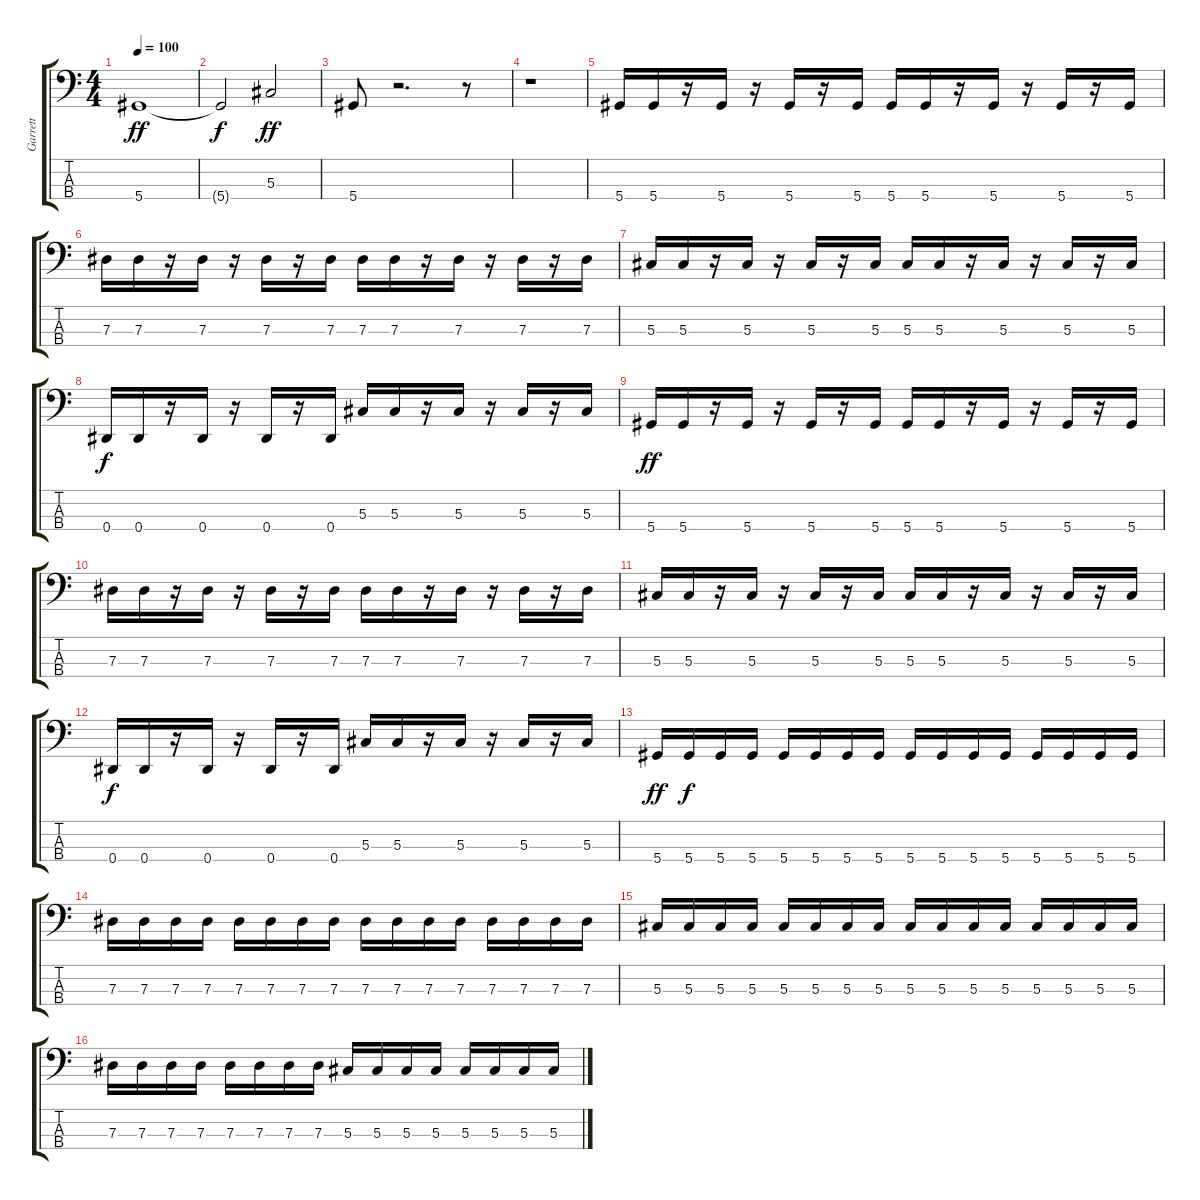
\track ("Garrett" "Garrett") {instrument electricbasspick}
\staff {score tabs}
\tuning (Gb2 Db2 Ab1 Eb1) {hide}
\ts (4 4)
\tempo 100
\clef f4
\ks c
5.4.1{dy ff instrument electricbasspick} |
5.4{t}.2{dy f} 5.3.2{dy ff} |
5.4.8 r.2{d} r.8 |
r.1 |
5.4.16 5.4.16 r.16 5.4.16 r.16 5.4.16 r.16 5.4.16 5.4.16 5.4.16 r.16 5.4.16 r.16 5.4.16 r.16 5.4.16 |
7.3.16 7.3.16 r.16 7.3.16 r.16 7.3.16 r.16 7.3.16 7.3.16 7.3.16 r.16 7.3.16 r.16 7.3.16 r.16 7.3.16 |
5.3.16 5.3.16 r.16 5.3.16 r.16 5.3.16 r.16 5.3.16 5.3.16 5.3.16 r.16 5.3.16 r.16 5.3.16 r.16 5.3.16 |
0.4.16{dy f} 0.4.16 r.16 0.4.16 r.16 0.4.16 r.16 0.4.16 5.3.16 5.3.16 r.16 5.3.16 r.16 5.3.16 r.16 5.3.16 |
5.4.16{dy ff} 5.4.16 r.16 5.4.16 r.16 5.4.16 r.16 5.4.16 5.4.16 5.4.16 r.16 5.4.16 r.16 5.4.16 r.16 5.4.16 |
7.3.16 7.3.16 r.16 7.3.16 r.16 7.3.16 r.16 7.3.16 7.3.16 7.3.16 r.16 7.3.16 r.16 7.3.16 r.16 7.3.16 |
5.3.16 5.3.16 r.16 5.3.16 r.16 5.3.16 r.16 5.3.16 5.3.16 5.3.16 r.16 5.3.16 r.16 5.3.16 r.16 5.3.16 |
0.4.16{dy f} 0.4.16 r.16 0.4.16 r.16 0.4.16 r.16 0.4.16 5.3.16 5.3.16 r.16 5.3.16 r.16 5.3.16 r.16 5.3.16 |
5.4.16{dy ff} 5.4.16{dy f} 5.4.16 5.4.16 5.4.16 5.4.16 5.4.16 5.4.16 5.4.16 5.4.16 5.4.16 5.4.16 5.4.16 5.4.16 5.4.16 5.4.16 |
7.3.16 7.3.16 7.3.16 7.3.16 7.3.16 7.3.16 7.3.16 7.3.16 7.3.16 7.3.16 7.3.16 7.3.16 7.3.16 7.3.16 7.3.16 7.3.16 |
5.3.16 5.3.16 5.3.16 5.3.16 5.3.16 5.3.16 5.3.16 5.3.16 5.3.16 5.3.16 5.3.16 5.3.16 5.3.16 5.3.16 5.3.16 5.3.16 |
7.3.16 7.3.16 7.3.16 7.3.16 7.3.16 7.3.16 7.3.16 7.3.16 5.3.16 5.3.16 5.3.16 5.3.16 5.3.16 5.3.16 5.3.16 5.3.16
